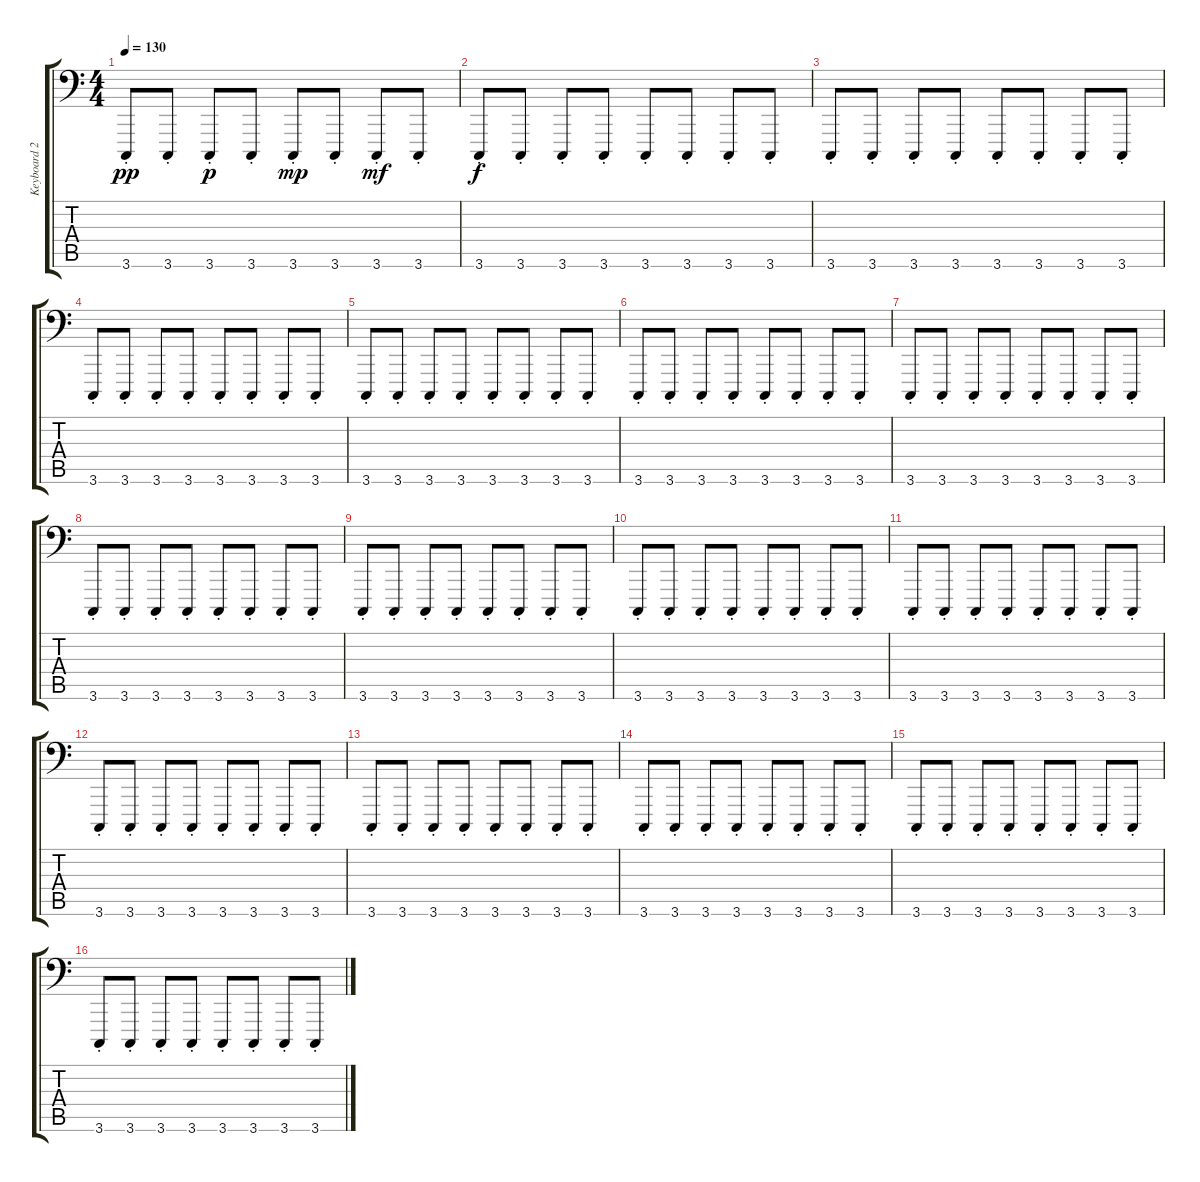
\track ("Keyboard 2" "Keyboard 2") {instrument stringensemble1}
\staff {score tabs}
\tuning (D4 A3 F3 C3 G2 A0) {hide}
\ts (4 4)
\tempo 130
\clef f4
\ks c
3.6{st}.8{dy pp volume 13 instrument synthbass2} 3.6{st}.8 3.6{st}.8{dy p} 3.6{st}.8 3.6{st}.8{dy mp} 3.6{st}.8 3.6{st}.8{dy mf} 3.6{st}.8 |
3.6{st}.8{dy f volume 13 instrument synthbass2} 3.6{st}.8 3.6{st}.8 3.6{st}.8 3.6{st}.8 3.6{st}.8 3.6{st}.8 3.6{st}.8 |
3.6{st}.8{volume 13 instrument synthbass2} 3.6{st}.8 3.6{st}.8 3.6{st}.8 3.6{st}.8 3.6{st}.8 3.6{st}.8 3.6{st}.8 |
3.6{st}.8{volume 13 instrument synthbass2} 3.6{st}.8 3.6{st}.8 3.6{st}.8 3.6{st}.8 3.6{st}.8 3.6{st}.8 3.6{st}.8 |
3.6{st}.8{volume 13 instrument synthbass2} 3.6{st}.8 3.6{st}.8 3.6{st}.8 3.6{st}.8 3.6{st}.8 3.6{st}.8 3.6{st}.8 |
3.6{st}.8{volume 13 instrument synthbass2} 3.6{st}.8 3.6{st}.8 3.6{st}.8 3.6{st}.8 3.6{st}.8 3.6{st}.8 3.6{st}.8 |
3.6{st}.8{volume 13 instrument synthbass2} 3.6{st}.8 3.6{st}.8 3.6{st}.8 3.6{st}.8 3.6{st}.8 3.6{st}.8 3.6{st}.8 |
3.6{st}.8{volume 13 instrument synthbass2} 3.6{st}.8 3.6{st}.8 3.6{st}.8 3.6{st}.8 3.6{st}.8 3.6{st}.8 3.6{st}.8 |
3.6{st}.8{volume 13 instrument synthbass2} 3.6{st}.8 3.6{st}.8 3.6{st}.8 3.6{st}.8 3.6{st}.8 3.6{st}.8 3.6{st}.8 |
3.6{st}.8{volume 13 instrument synthbass2} 3.6{st}.8 3.6{st}.8 3.6{st}.8 3.6{st}.8 3.6{st}.8 3.6{st}.8 3.6{st}.8 |
3.6{st}.8{volume 13 instrument synthbass2} 3.6{st}.8 3.6{st}.8 3.6{st}.8 3.6{st}.8 3.6{st}.8 3.6{st}.8 3.6{st}.8 |
3.6{st}.8{volume 13 instrument synthbass2} 3.6{st}.8 3.6{st}.8 3.6{st}.8 3.6{st}.8 3.6{st}.8 3.6{st}.8 3.6{st}.8 |
3.6{st}.8{volume 13 instrument synthbass2} 3.6{st}.8 3.6{st}.8 3.6{st}.8 3.6{st}.8 3.6{st}.8 3.6{st}.8 3.6{st}.8 |
3.6{st}.8{volume 13 instrument synthbass2} 3.6{st}.8 3.6{st}.8 3.6{st}.8 3.6{st}.8 3.6{st}.8 3.6{st}.8 3.6{st}.8 |
3.6{st}.8{volume 13 instrument synthbass2} 3.6{st}.8 3.6{st}.8 3.6{st}.8 3.6{st}.8 3.6{st}.8 3.6{st}.8 3.6{st}.8 |
3.6{st}.8{volume 13 instrument synthbass2} 3.6{st}.8 3.6{st}.8 3.6{st}.8 3.6{st}.8 3.6{st}.8 3.6{st}.8 3.6{st}.8
